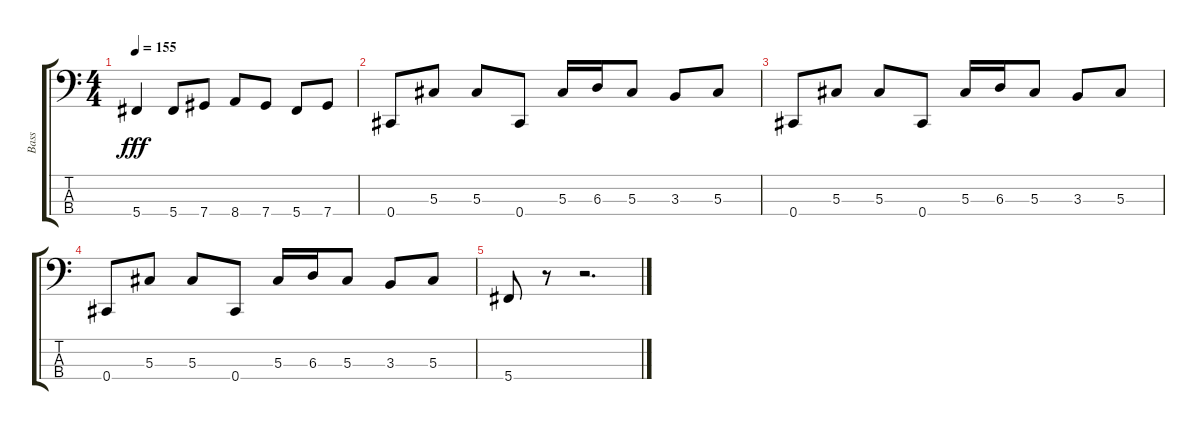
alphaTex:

\track ("Bass" "Bass") {instrument electricbassfinger}
\staff {score tabs}
\tuning (Gb2 Db2 Ab1 Db1) {hide}
\ts (4 4)
\tempo 155
\clef f4
\ks c
5.4.4{dy fff} 5.4.8 7.4.8 8.4.8 7.4.8 5.4.8 7.4.8 |
0.4.8 5.3.8 5.3.8 0.4.8 5.3.16 6.3.16 5.3.8 3.3.8 5.3.8 |
0.4.8 5.3.8 5.3.8 0.4.8 5.3.16 6.3.16 5.3.8 3.3.8 5.3.8 |
0.4.8 5.3.8 5.3.8 0.4.8 5.3.16 6.3.16 5.3.8 3.3.8 5.3.8 |
5.4.8 r.8 r.2{d}
